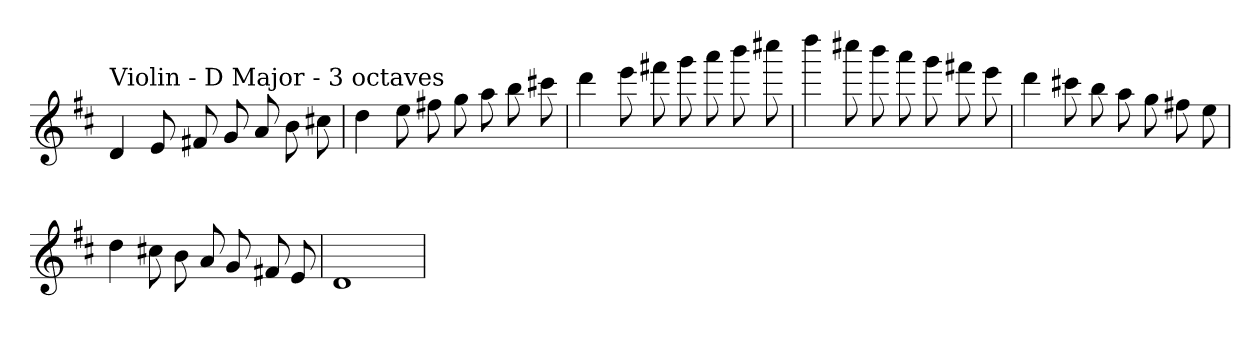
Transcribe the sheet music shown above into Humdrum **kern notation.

**kern
*part1
*staff1
*clefG2
*k[f#c#]
*D:
=
!LO:TX:a:t=Violin - D Major - 3 octaves
4d
8e
8f#X
8g
8a
8b
8cc#X
=
4dd
8ee
8ff#X
8gg
8aa
8bb
8ccc#X
=
4ddd
8eee
8fff#X
8ggg
8aaa
8bbb
8cccc#X
=
4dddd
8cccc#X
8bbb
8aaa
8ggg
8fff#X
8eee
=
4ddd
8ccc#X
8bb
8aa
8gg
8ff#X
8ee
=
4dd
8cc#X
8b
8a
8g
8f#X
8e
=
1d
=
*-
